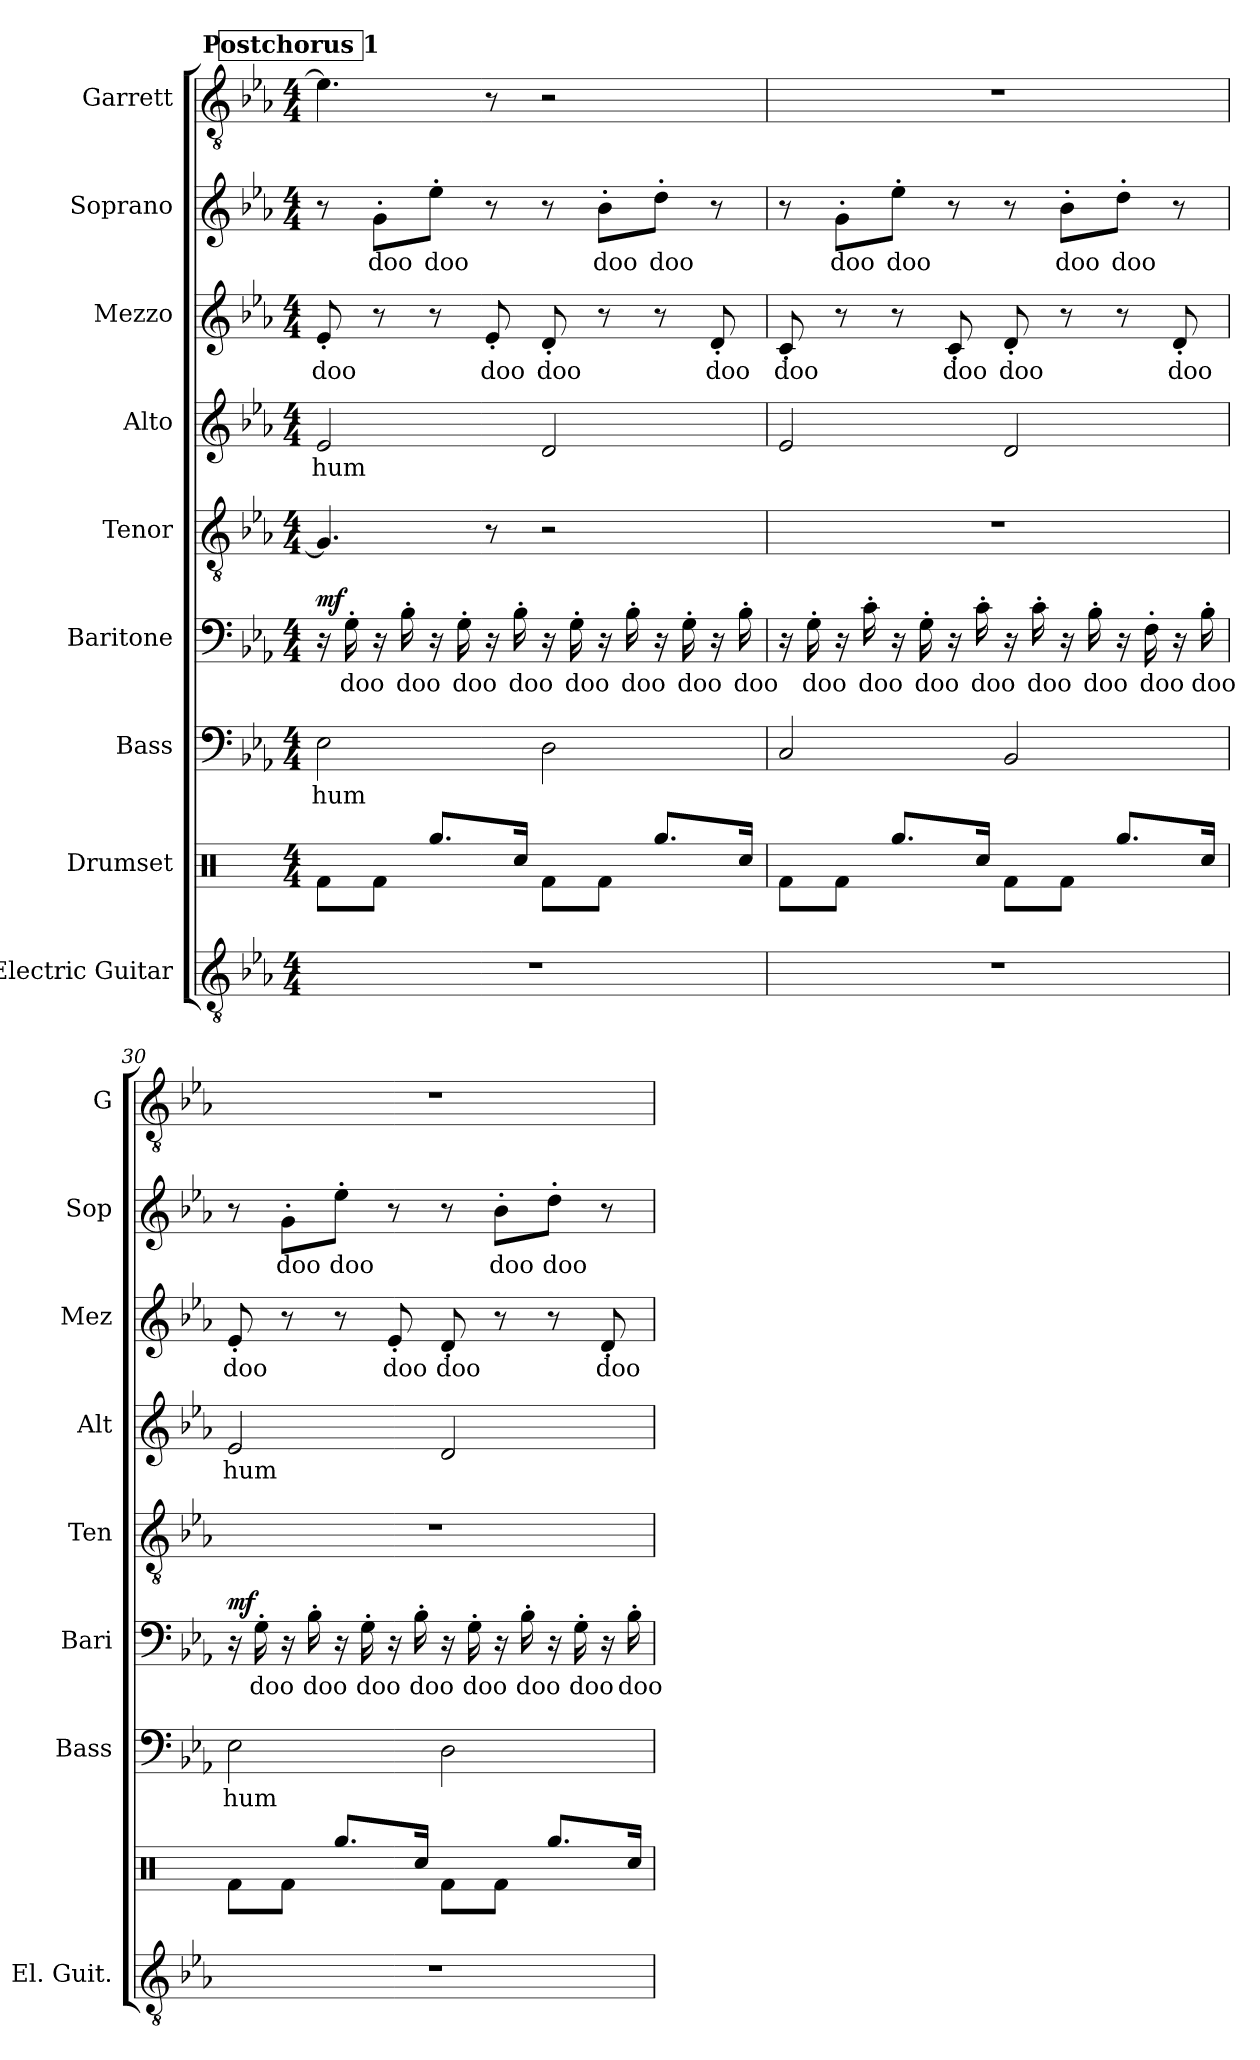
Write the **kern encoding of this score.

**kern	**kern	**kern	**text	**kern	**text	**dynam	**kern	**kern	**text	**kern	**text	**kern	**text	**kern
*part9	*part8	*part7	*part7	*part6	*part6	*part6	*part5	*part4	*part4	*part3	*part3	*part2	*part2	*part1
*staff9	*staff8	*staff7	*staff7	*staff6	*staff6	*staff6	*staff5	*staff4	*staff4	*staff3	*staff3	*staff2	*staff2	*staff1
*I"Electric Guitar	*I"Drumset	*I"Bass	*	*I"Baritone	*	*	*I"Tenor	*I"Alto	*	*I"Mezzo	*	*I"Soprano	*	*I"Garrett
*I'El. Guit.	*	*I'Bass	*	*I'Bari	*	*	*I'Ten	*I'Alt	*	*I'Mez	*	*I'Sop	*	*I'G
*clefGv2	*clefX	*clefF4	*	*clefF4	*	*	*clefGv2	*clefG2	*	*clefG2	*	*clefG2	*	*clefGv2
*k[b-e-a-]	*k[]	*k[b-e-a-]	*	*k[b-e-a-]	*	*	*k[b-e-a-]	*k[b-e-a-]	*	*k[b-e-a-]	*	*k[b-e-a-]	*	*k[b-e-a-]
*M4/4	*M4/4	*M4/4	*	*M4/4	*	*	*M4/4	*M4/4	*	*M4/4	*	*M4/4	*	*M4/4
!!LO:REH:place=s1:a:B:fs=14:t=Postchorus 1
=28	=28	=28	=28	=28	=28	=28	=28	=28	=28	=28	=28	=28	=28	=28
!	!	!	!LO:LY:b	!	!	!LO:DY:b	!	!	!LO:LY:b	!	!LO:LY:b	!	!	!
1r	8Rf\L	2E-\	hum	16r	.	mf	4.G/]	2e-/	hum	8e-'/	doo	8r	.	4.e-\]
!	!	!	!	!	!LO:LY:b	!	!	!	!	!	!	!	!	!
.	.	.	.	16G'\	doo	.	.	.	.	.	.	.	.	.
!	!	!	!	!	!	!	!	!	!	!	!	!	!LO:LY:b	!
.	8Rf\J	.	.	16r	.	.	.	.	.	8r	.	8g'\L	doo	.
!	!	!	!	!	!LO:LY:b	!	!	!	!	!	!	!	!	!
.	.	.	.	16B-'\	doo	.	.	.	.	.	.	.	.	.
!	!	!	!	!	!	!	!	!	!	!	!	!	!LO:LY:b	!
.	8.Rgg/L	.	.	16r	.	.	.	.	.	8r	.	8ee-'\J	doo	.
!	!	!	!	!	!LO:LY:b	!	!	!	!	!	!	!	!	!
.	.	.	.	16G'\	doo	.	.	.	.	.	.	.	.	.
!	!	!	!	!	!	!	!	!	!	!	!LO:LY:b	!	!	!
.	.	.	.	16r	.	.	8r	.	.	8e-'/	doo	8r	.	8r
!	!	!	!	!	!LO:LY:b	!	!	!	!	!	!	!	!	!
.	16Rcc/Jk	.	.	16B-'\	doo	.	.	.	.	.	.	.	.	.
!	!	!	!	!	!	!	!	!	!	!	!LO:LY:b	!	!	!
.	8Rf\L	2D\	.	16r	.	.	2r	2d/	.	8d'/	doo	8r	.	2r
!	!	!	!	!	!LO:LY:b	!	!	!	!	!	!	!	!	!
.	.	.	.	16G'\	doo	.	.	.	.	.	.	.	.	.
!	!	!	!	!	!	!	!	!	!	!	!	!	!LO:LY:b	!
.	8Rf\J	.	.	16r	.	.	.	.	.	8r	.	8b-'\L	doo	.
!	!	!	!	!	!LO:LY:b	!	!	!	!	!	!	!	!	!
.	.	.	.	16B-'\	doo	.	.	.	.	.	.	.	.	.
!	!	!	!	!	!	!	!	!	!	!	!	!	!LO:LY:b	!
.	8.Rgg/L	.	.	16r	.	.	.	.	.	8r	.	8dd'\J	doo	.
!	!	!	!	!	!LO:LY:b	!	!	!	!	!	!	!	!	!
.	.	.	.	16G'\	doo	.	.	.	.	.	.	.	.	.
!	!	!	!	!	!	!	!	!	!	!	!LO:LY:b	!	!	!
.	.	.	.	16r	.	.	.	.	.	8d'/	doo	8r	.	.
!	!	!	!	!	!LO:LY:b	!	!	!	!	!	!	!	!	!
.	16Rcc/Jk	.	.	16B-'\	doo	.	.	.	.	.	.	.	.	.
=29	=29	=29	=29	=29	=29	=29	=29	=29	=29	=29	=29	=29	=29	=29
!	!	!	!	!	!	!	!	!	!	!	!LO:LY:b	!	!	!
1r	8Rf\L	2C/	.	16r	.	.	1r	2e-/	.	8c'/	doo	8r	.	1r
!	!	!	!	!	!LO:LY:b	!	!	!	!	!	!	!	!	!
.	.	.	.	16G'\	doo	.	.	.	.	.	.	.	.	.
!	!	!	!	!	!	!	!	!	!	!	!	!	!LO:LY:b	!
.	8Rf\J	.	.	16r	.	.	.	.	.	8r	.	8g'\L	doo	.
!	!	!	!	!	!LO:LY:b	!	!	!	!	!	!	!	!	!
.	.	.	.	16c'\	doo	.	.	.	.	.	.	.	.	.
!	!	!	!	!	!	!	!	!	!	!	!	!	!LO:LY:b	!
.	8.Rgg/L	.	.	16r	.	.	.	.	.	8r	.	8ee-'\J	doo	.
!	!	!	!	!	!LO:LY:b	!	!	!	!	!	!	!	!	!
.	.	.	.	16G'\	doo	.	.	.	.	.	.	.	.	.
!	!	!	!	!	!	!	!	!	!	!	!LO:LY:b	!	!	!
.	.	.	.	16r	.	.	.	.	.	8c'/	doo	8r	.	.
!	!	!	!	!	!LO:LY:b	!	!	!	!	!	!	!	!	!
.	16Rcc/Jk	.	.	16c'\	doo	.	.	.	.	.	.	.	.	.
!	!	!	!	!	!	!	!	!	!	!	!LO:LY:b	!	!	!
.	8Rf\L	2BB-/	.	16r	.	.	.	2d/	.	8d'/	doo	8r	.	.
!	!	!	!	!	!LO:LY:b	!	!	!	!	!	!	!	!	!
.	.	.	.	16c'\	doo	.	.	.	.	.	.	.	.	.
!	!	!	!	!	!	!	!	!	!	!	!	!	!LO:LY:b	!
.	8Rf\J	.	.	16r	.	.	.	.	.	8r	.	8b-'\L	doo	.
!	!	!	!	!	!LO:LY:b	!	!	!	!	!	!	!	!	!
.	.	.	.	16B-'\	doo	.	.	.	.	.	.	.	.	.
!	!	!	!	!	!	!	!	!	!	!	!	!	!LO:LY:b	!
.	8.Rgg/L	.	.	16r	.	.	.	.	.	8r	.	8dd'\J	doo	.
!	!	!	!	!	!LO:LY:b	!	!	!	!	!	!	!	!	!
.	.	.	.	16F'\	doo	.	.	.	.	.	.	.	.	.
!	!	!	!	!	!	!	!	!	!	!	!LO:LY:b	!	!	!
.	.	.	.	16r	.	.	.	.	.	8d'/	doo	8r	.	.
!	!	!	!	!	!LO:LY:b	!	!	!	!	!	!	!	!	!
.	16Rcc/Jk	.	.	16B-'\	doo	.	.	.	.	.	.	.	.	.
!!LO:LB:g=z
=30	=30	=30	=30	=30	=30	=30	=30	=30	=30	=30	=30	=30	=30	=30
!	!	!	!LO:LY:b	!	!	!LO:DY:b	!	!	!LO:LY:b	!	!LO:LY:b	!	!	!
1r	8Rf\L	2E-\	hum	16r	.	mf	1r	2e-/	hum	8e-'/	doo	8r	.	1r
!	!	!	!	!	!LO:LY:b	!	!	!	!	!	!	!	!	!
.	.	.	.	16G'\	doo	.	.	.	.	.	.	.	.	.
!	!	!	!	!	!	!	!	!	!	!	!	!	!LO:LY:b	!
.	8Rf\J	.	.	16r	.	.	.	.	.	8r	.	8g'\L	doo	.
!	!	!	!	!	!LO:LY:b	!	!	!	!	!	!	!	!	!
.	.	.	.	16B-'\	doo	.	.	.	.	.	.	.	.	.
!	!	!	!	!	!	!	!	!	!	!	!	!	!LO:LY:b	!
.	8.Rgg/L	.	.	16r	.	.	.	.	.	8r	.	8ee-'\J	doo	.
!	!	!	!	!	!LO:LY:b	!	!	!	!	!	!	!	!	!
.	.	.	.	16G'\	doo	.	.	.	.	.	.	.	.	.
!	!	!	!	!	!	!	!	!	!	!	!LO:LY:b	!	!	!
.	.	.	.	16r	.	.	.	.	.	8e-'/	doo	8r	.	.
!	!	!	!	!	!LO:LY:b	!	!	!	!	!	!	!	!	!
.	16Rcc/Jk	.	.	16B-'\	doo	.	.	.	.	.	.	.	.	.
!	!	!	!	!	!	!	!	!	!	!	!LO:LY:b	!	!	!
.	8Rf\L	2D\	.	16r	.	.	.	2d/	.	8d'/	doo	8r	.	.
!	!	!	!	!	!LO:LY:b	!	!	!	!	!	!	!	!	!
.	.	.	.	16G'\	doo	.	.	.	.	.	.	.	.	.
!	!	!	!	!	!	!	!	!	!	!	!	!	!LO:LY:b	!
.	8Rf\J	.	.	16r	.	.	.	.	.	8r	.	8b-'\L	doo	.
!	!	!	!	!	!LO:LY:b	!	!	!	!	!	!	!	!	!
.	.	.	.	16B-'\	doo	.	.	.	.	.	.	.	.	.
!	!	!	!	!	!	!	!	!	!	!	!	!	!LO:LY:b	!
.	8.Rgg/L	.	.	16r	.	.	.	.	.	8r	.	8dd'\J	doo	.
!	!	!	!	!	!LO:LY:b	!	!	!	!	!	!	!	!	!
.	.	.	.	16G'\	doo	.	.	.	.	.	.	.	.	.
!	!	!	!	!	!	!	!	!	!	!	!LO:LY:b	!	!	!
.	.	.	.	16r	.	.	.	.	.	8d'/	doo	8r	.	.
!	!	!	!	!	!LO:LY:b	!	!	!	!	!	!	!	!	!
.	16Rcc/Jk	.	.	16B-'\	doo	.	.	.	.	.	.	.	.	.
=	=	=	=	=	=	=	=	=	=	=	=	=	=	=
*-	*-	*-	*-	*-	*-	*-	*-	*-	*-	*-	*-	*-	*-	*-
